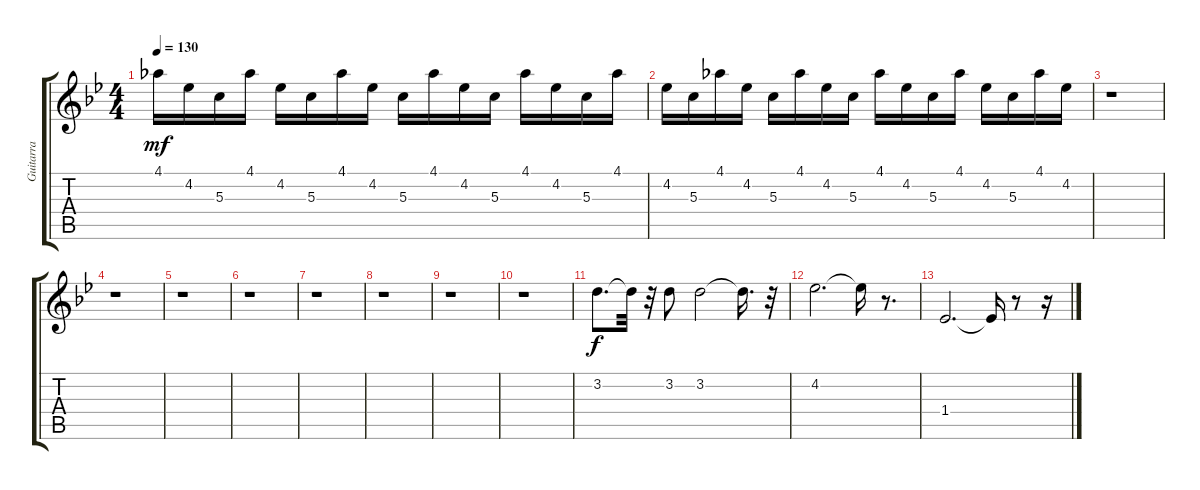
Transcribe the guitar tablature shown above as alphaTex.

\track ("Guitarra" "Guitarra") {instrument distortionguitar}
\staff {score tabs}
\tuning (E4 B3 G3 D3 A2 E2) {hide}
\ts (4 4)
\tempo 130
\clef g2
\ks gminor
4.1.16{dy mf} 4.2.16 5.3.16 4.1.16 4.2.16 5.3.16 4.1.16 4.2.16 5.3.16 4.1.16 4.2.16 5.3.16 4.1.16 4.2.16 5.3.16 4.1.16 |
4.2.16 5.3.16 4.1.16 4.2.16 5.3.16 4.1.16 4.2.16 5.3.16 4.1.16 4.2.16 5.3.16 4.1.16 4.2.16 5.3.16 4.1.16 4.2.16 |
r.1 |
r.1 |
r.1 |
r.1 |
r.1 |
r.1 |
r.1 |
r.1 |
3.2.8{d dy f} 3.2{t}.32 r.32 3.2.8 3.2.2 3.2{t}.16{d} r.32 |
4.2.2{d} 4.2{t}.16 r.8{d} |
1.4.2{d} 1.4{t}.16 r.8 r.16
